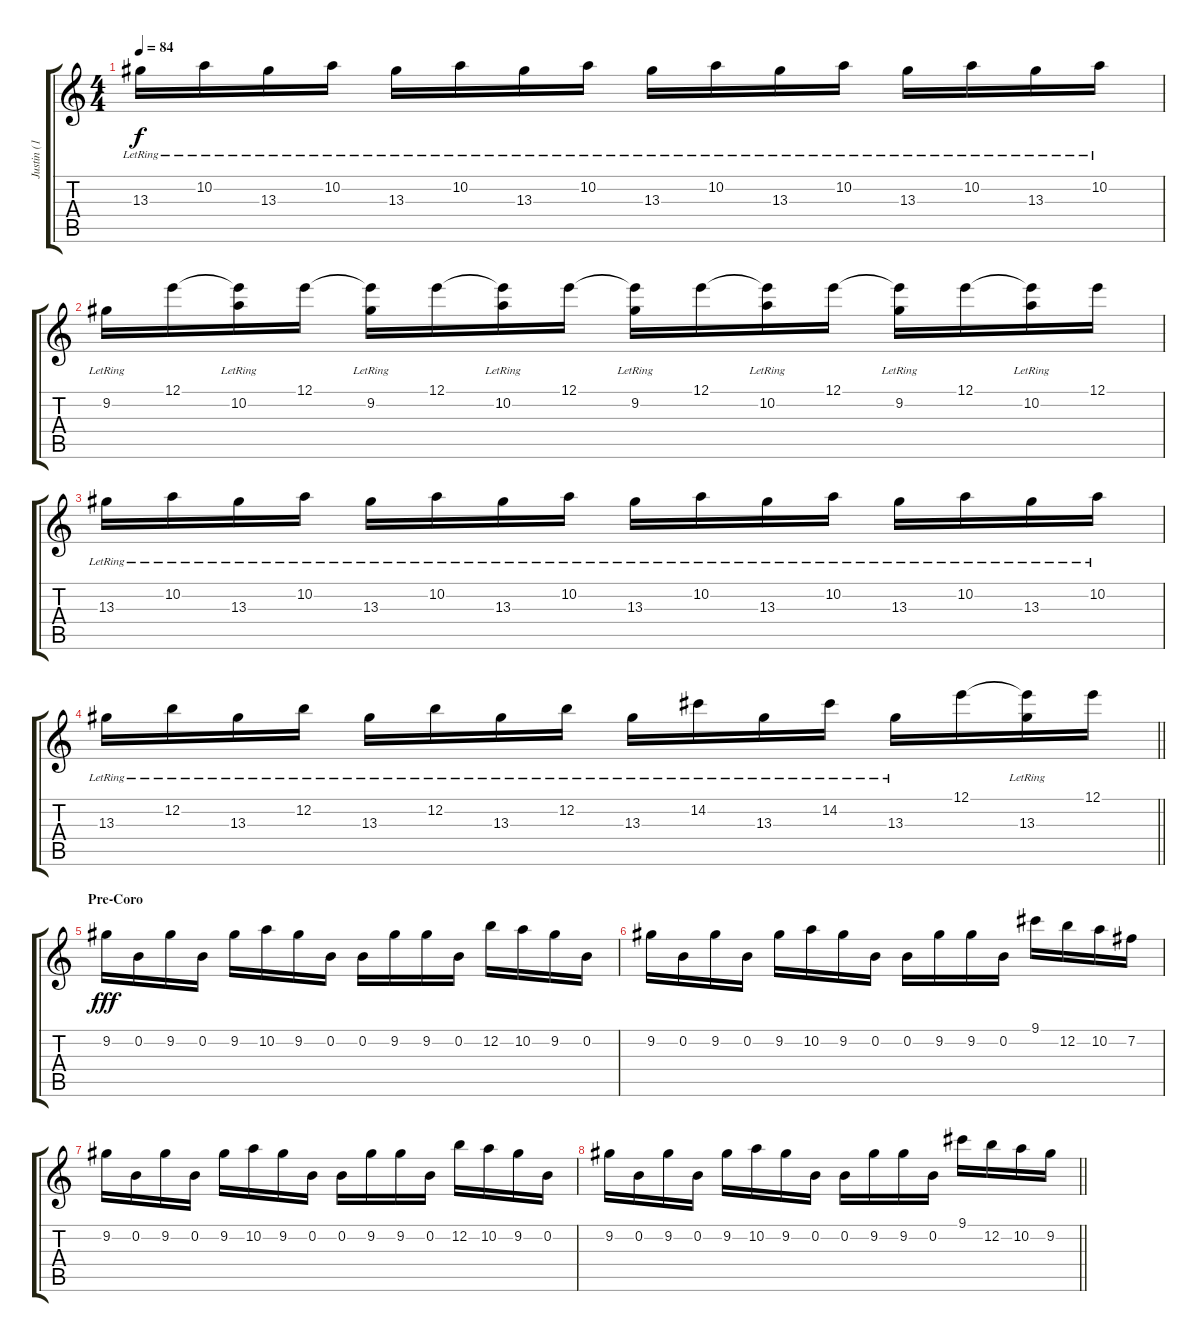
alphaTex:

\track ("Justin (1 guitarra)" "Justin (1 ") {instrument overdrivenguitar}
\staff {score tabs}
\tuning (E4 B3 G3 D3 A2 D2) {hide}
\ts (4 4)
\tempo 84
\clef g2
\ks c
13.3{lr}.16{dy f} 10.2{lr}.16 13.3{lr}.16 10.2{lr}.16 13.3{lr}.16 10.2{lr}.16 13.3{lr}.16 10.2{lr}.16 13.3{lr}.16 10.2{lr}.16 13.3{lr}.16 10.2{lr}.16 13.3{lr}.16 10.2{lr}.16 13.3{lr}.16 10.2{lr}.16 |
9.2{lr}.16 12.1.16 (12.1{t} 10.2{lr}).16 12.1.16 (12.1{t} 9.2{lr}).16 12.1.16 (12.1{t} 10.2{lr}).16 12.1.16 (12.1{t} 9.2{lr}).16 12.1.16 (12.1{t} 10.2{lr}).16 12.1.16 (12.1{t} 9.2{lr}).16 12.1.16 (12.1{t} 10.2{lr}).16 12.1.16 |
13.3{lr}.16 10.2{lr}.16 13.3{lr}.16 10.2{lr}.16 13.3{lr}.16 10.2{lr}.16 13.3{lr}.16 10.2{lr}.16 13.3{lr}.16 10.2{lr}.16 13.3{lr}.16 10.2{lr}.16 13.3{lr}.16 10.2{lr}.16 13.3{lr}.16 10.2{lr}.16 |
\barLineRight lightlight
13.3{lr}.16 12.2{lr}.16 13.3{lr}.16 12.2{lr}.16 13.3{lr}.16 12.2{lr}.16 13.3{lr}.16 12.2{lr}.16 13.3{lr}.16 14.2{lr}.16 13.3{lr}.16 14.2{lr}.16 13.3{lr}.16 12.1.16 (12.1{t} 13.3{lr}).16 12.1.16 |
\section ("" "Pre-Coro")
9.2.16{dy fff} 0.2.16 9.2.16 0.2.16 9.2.16 10.2.16 9.2.16 0.2.16 0.2.16 9.2.16 9.2.16 0.2.16 12.2.16 10.2.16 9.2.16 0.2.16 |
9.2.16 0.2.16 9.2.16 0.2.16 9.2.16 10.2.16 9.2.16 0.2.16 0.2.16 9.2.16 9.2.16 0.2.16 9.1.16 12.2.16 10.2.16 7.2.16 |
9.2.16 0.2.16 9.2.16 0.2.16 9.2.16 10.2.16 9.2.16 0.2.16 0.2.16 9.2.16 9.2.16 0.2.16 12.2.16 10.2.16 9.2.16 0.2.16 |
\barLineRight lightlight
9.2.16 0.2.16 9.2.16 0.2.16 9.2.16 10.2.16 9.2.16 0.2.16 0.2.16 9.2.16 9.2.16 0.2.16 9.1.16 12.2.16 10.2.16 9.2.16
